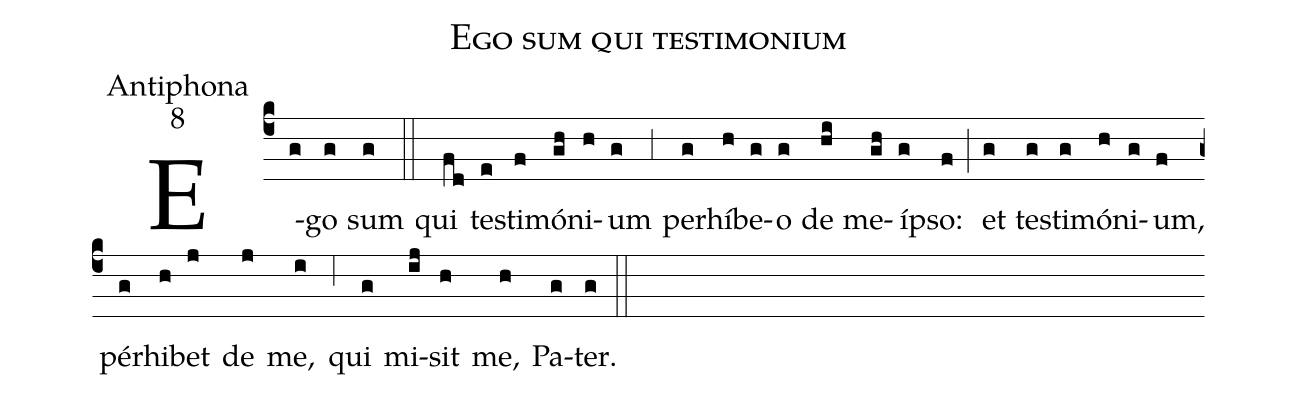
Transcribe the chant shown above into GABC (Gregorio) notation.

name:Ego sum qui testimonium;
office-part:Antiphona;
mode:8;
%%
(c4) E(g)go(g) sum(g) (::) qui(fd) te(e)sti(f)mó(gh)ni(h)um(g) (;3) per(g)hí(h)be(g)o(g) de(hi) me(gh)í(g)pso:(f) (;) et(g) te(g)sti(g)mó(h)ni(g)um,(f) pér(g)hi(h)bet(j) de(j) me,(i) (;6) qui(g) mi(ij)sit(h) me,(h) Pa(g)ter.(g) (::)
